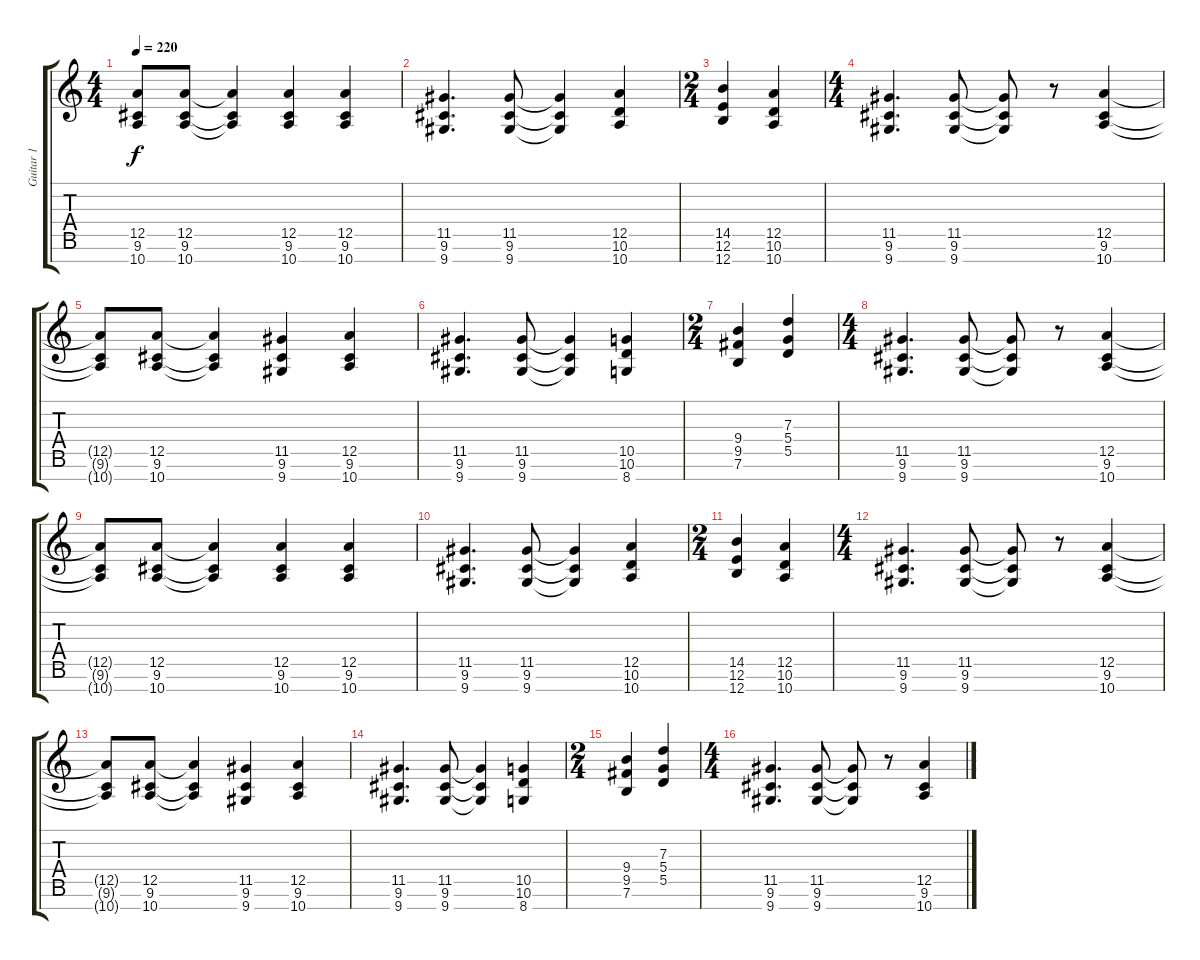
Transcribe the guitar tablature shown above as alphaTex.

\track ("Guitar 1" "Guitar 1") {instrument electricguitarmuted}
\staff {score tabs}
\tuning (E4 B3 G3 D3 A2 E2 B1) {hide}
\ts (4 4)
\tempo 220
\clef g2
\ks c
(12.5{t} 9.6{t} 10.7{t}).8{dy f} (12.5 9.6 10.7).8 (12.5{t} 9.6{t} 10.7{t}).4 (12.5 9.6 10.7).4 (12.5 9.6 10.7).4 |
(11.5 9.6 9.7).4{d} (11.5 9.6 9.7).8 (11.5{t} 9.6{t} 9.7{t}).4 (12.5 10.6 10.7).4 |
\ts (2 4)
(14.5 12.6 12.7).4 (12.5 10.6 10.7).4 |
\ts (4 4)
(11.5 9.6 9.7).4{d} (11.5 9.6 9.7).8 (11.5{t} 9.6{t} 9.7{t}).8 r.8 (12.5 9.6 10.7).4 |
(12.5{t} 9.6{t} 10.7{t}).8 (12.5 9.6 10.7).8 (12.5{t} 9.6{t} 10.7{t}).4 (11.5 9.6 9.7).4 (12.5 9.6 10.7).4 |
(11.5 9.6 9.7).4{d} (11.5 9.6 9.7).8 (11.5{t} 9.6{t} 9.7{t}).4 (10.5 10.6 8.7).4 |
\ts (2 4)
(9.4 9.5 7.6).4 (7.3 5.4 5.5).4 |
\ts (4 4)
(11.5 9.6 9.7).4{d} (11.5 9.6 9.7).8 (11.5{t} 9.6{t} 9.7{t}).8 r.8 (12.5 9.6 10.7).4 |
(12.5{t} 9.6{t} 10.7{t}).8 (12.5 9.6 10.7).8 (12.5{t} 9.6{t} 10.7{t}).4 (12.5 9.6 10.7).4 (12.5 9.6 10.7).4 |
(11.5 9.6 9.7).4{d} (11.5 9.6 9.7).8 (11.5{t} 9.6{t} 9.7{t}).4 (12.5 10.6 10.7).4 |
\ts (2 4)
(14.5 12.6 12.7).4 (12.5 10.6 10.7).4 |
\ts (4 4)
(11.5 9.6 9.7).4{d} (11.5 9.6 9.7).8 (11.5{t} 9.6{t} 9.7{t}).8 r.8 (12.5 9.6 10.7).4 |
(12.5{t} 9.6{t} 10.7{t}).8 (12.5 9.6 10.7).8 (12.5{t} 9.6{t} 10.7{t}).4 (11.5 9.6 9.7).4 (12.5 9.6 10.7).4 |
(11.5 9.6 9.7).4{d} (11.5 9.6 9.7).8 (11.5{t} 9.6{t} 9.7{t}).4 (10.5 10.6 8.7).4 |
\ts (2 4)
(9.4 9.5 7.6).4 (7.3 5.4 5.5).4 |
\ts (4 4)
(11.5 9.6 9.7).4{d} (11.5 9.6 9.7).8 (11.5{t} 9.6{t} 9.7{t}).8 r.8 (12.5 9.6 10.7).4
